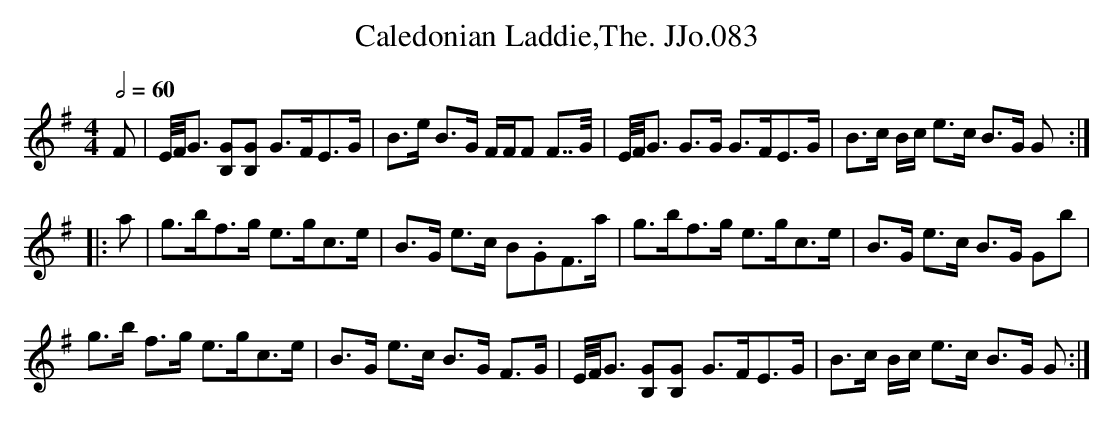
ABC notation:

X:1
T:Caledonian Laddie,The. JJo.083
L:1/8
M:4/4
Q:1/2=60
K:Em
F|E/4F/4G3/ [GB,][GB,] G>FE>G|B>e B>G F/F/F F>>G|\
E/4F/4G3/ G>G G>FE>G|B>c B/c/ e>c B>G G::!
a|g>bf>g e>gc>e|B>G e>c B.GF>a|g>bf>g e>gc>e|B>G e>c B>G Gb|!
g>b f>g e>gc>e|B>G e>c B>G F>G|E/4F/4G3/ [GB,][GB,] G>FE>G|B>c B/c/ e>c B>G G:|
